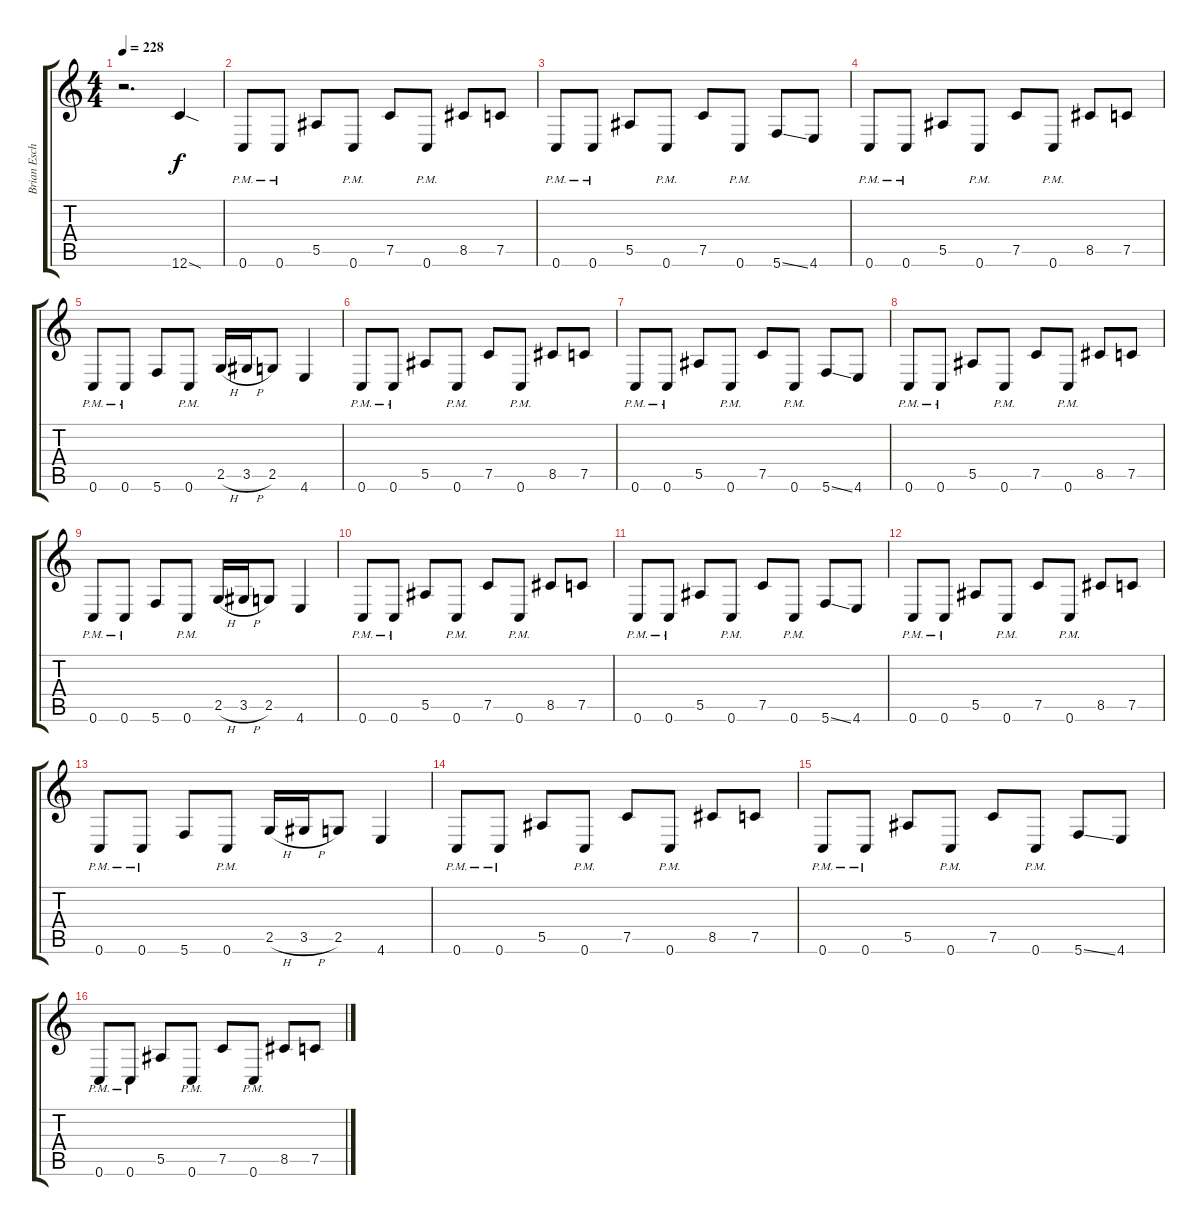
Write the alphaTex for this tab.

\track ("Brian Eschbach (Lead Guitar)" "Brian Esch") {instrument distortionguitar}
\staff {score tabs}
\tuning (C4 G3 Eb3 Bb2 F2 C2) {hide}
\ts (4 4)
\tempo 228
\clef g2
\ks c
r.2{d dy f} 12.6{sod}.4 |
0.6{pm}.8 0.6{pm}.8 5.5.8 0.6{pm}.8 7.5.8 0.6{pm}.8 8.5.8 7.5.8 |
0.6{pm}.8 0.6{pm}.8 5.5.8 0.6{pm}.8 7.5.8 0.6{pm}.8 5.6{ss}.8 4.6.8 |
0.6{pm}.8 0.6{pm}.8 5.5.8 0.6{pm}.8 7.5.8 0.6{pm}.8 8.5.8 7.5.8 |
0.6{pm}.8 0.6{pm}.8 5.6.8 0.6{pm}.8 2.5{h}.16 3.5{h}.16 2.5.8 4.6.4 |
0.6{pm}.8 0.6{pm}.8 5.5.8 0.6{pm}.8 7.5.8 0.6{pm}.8 8.5.8 7.5.8 |
0.6{pm}.8 0.6{pm}.8 5.5.8 0.6{pm}.8 7.5.8 0.6{pm}.8 5.6{ss}.8 4.6.8 |
0.6{pm}.8 0.6{pm}.8 5.5.8 0.6{pm}.8 7.5.8 0.6{pm}.8 8.5.8 7.5.8 |
0.6{pm}.8 0.6{pm}.8 5.6.8 0.6{pm}.8 2.5{h}.16 3.5{h}.16 2.5.8 4.6.4 |
0.6{pm}.8 0.6{pm}.8 5.5.8 0.6{pm}.8 7.5.8 0.6{pm}.8 8.5.8 7.5.8 |
0.6{pm}.8 0.6{pm}.8 5.5.8 0.6{pm}.8 7.5.8 0.6{pm}.8 5.6{ss}.8 4.6.8 |
0.6{pm}.8 0.6{pm}.8 5.5.8 0.6{pm}.8 7.5.8 0.6{pm}.8 8.5.8 7.5.8 |
0.6{pm}.8 0.6{pm}.8 5.6.8 0.6{pm}.8 2.5{h}.16 3.5{h}.16 2.5.8 4.6.4 |
0.6{pm}.8 0.6{pm}.8 5.5.8 0.6{pm}.8 7.5.8 0.6{pm}.8 8.5.8 7.5.8 |
0.6{pm}.8 0.6{pm}.8 5.5.8 0.6{pm}.8 7.5.8 0.6{pm}.8 5.6{ss}.8 4.6.8 |
0.6{pm}.8 0.6{pm}.8 5.5.8 0.6{pm}.8 7.5.8 0.6{pm}.8 8.5.8 7.5.8
